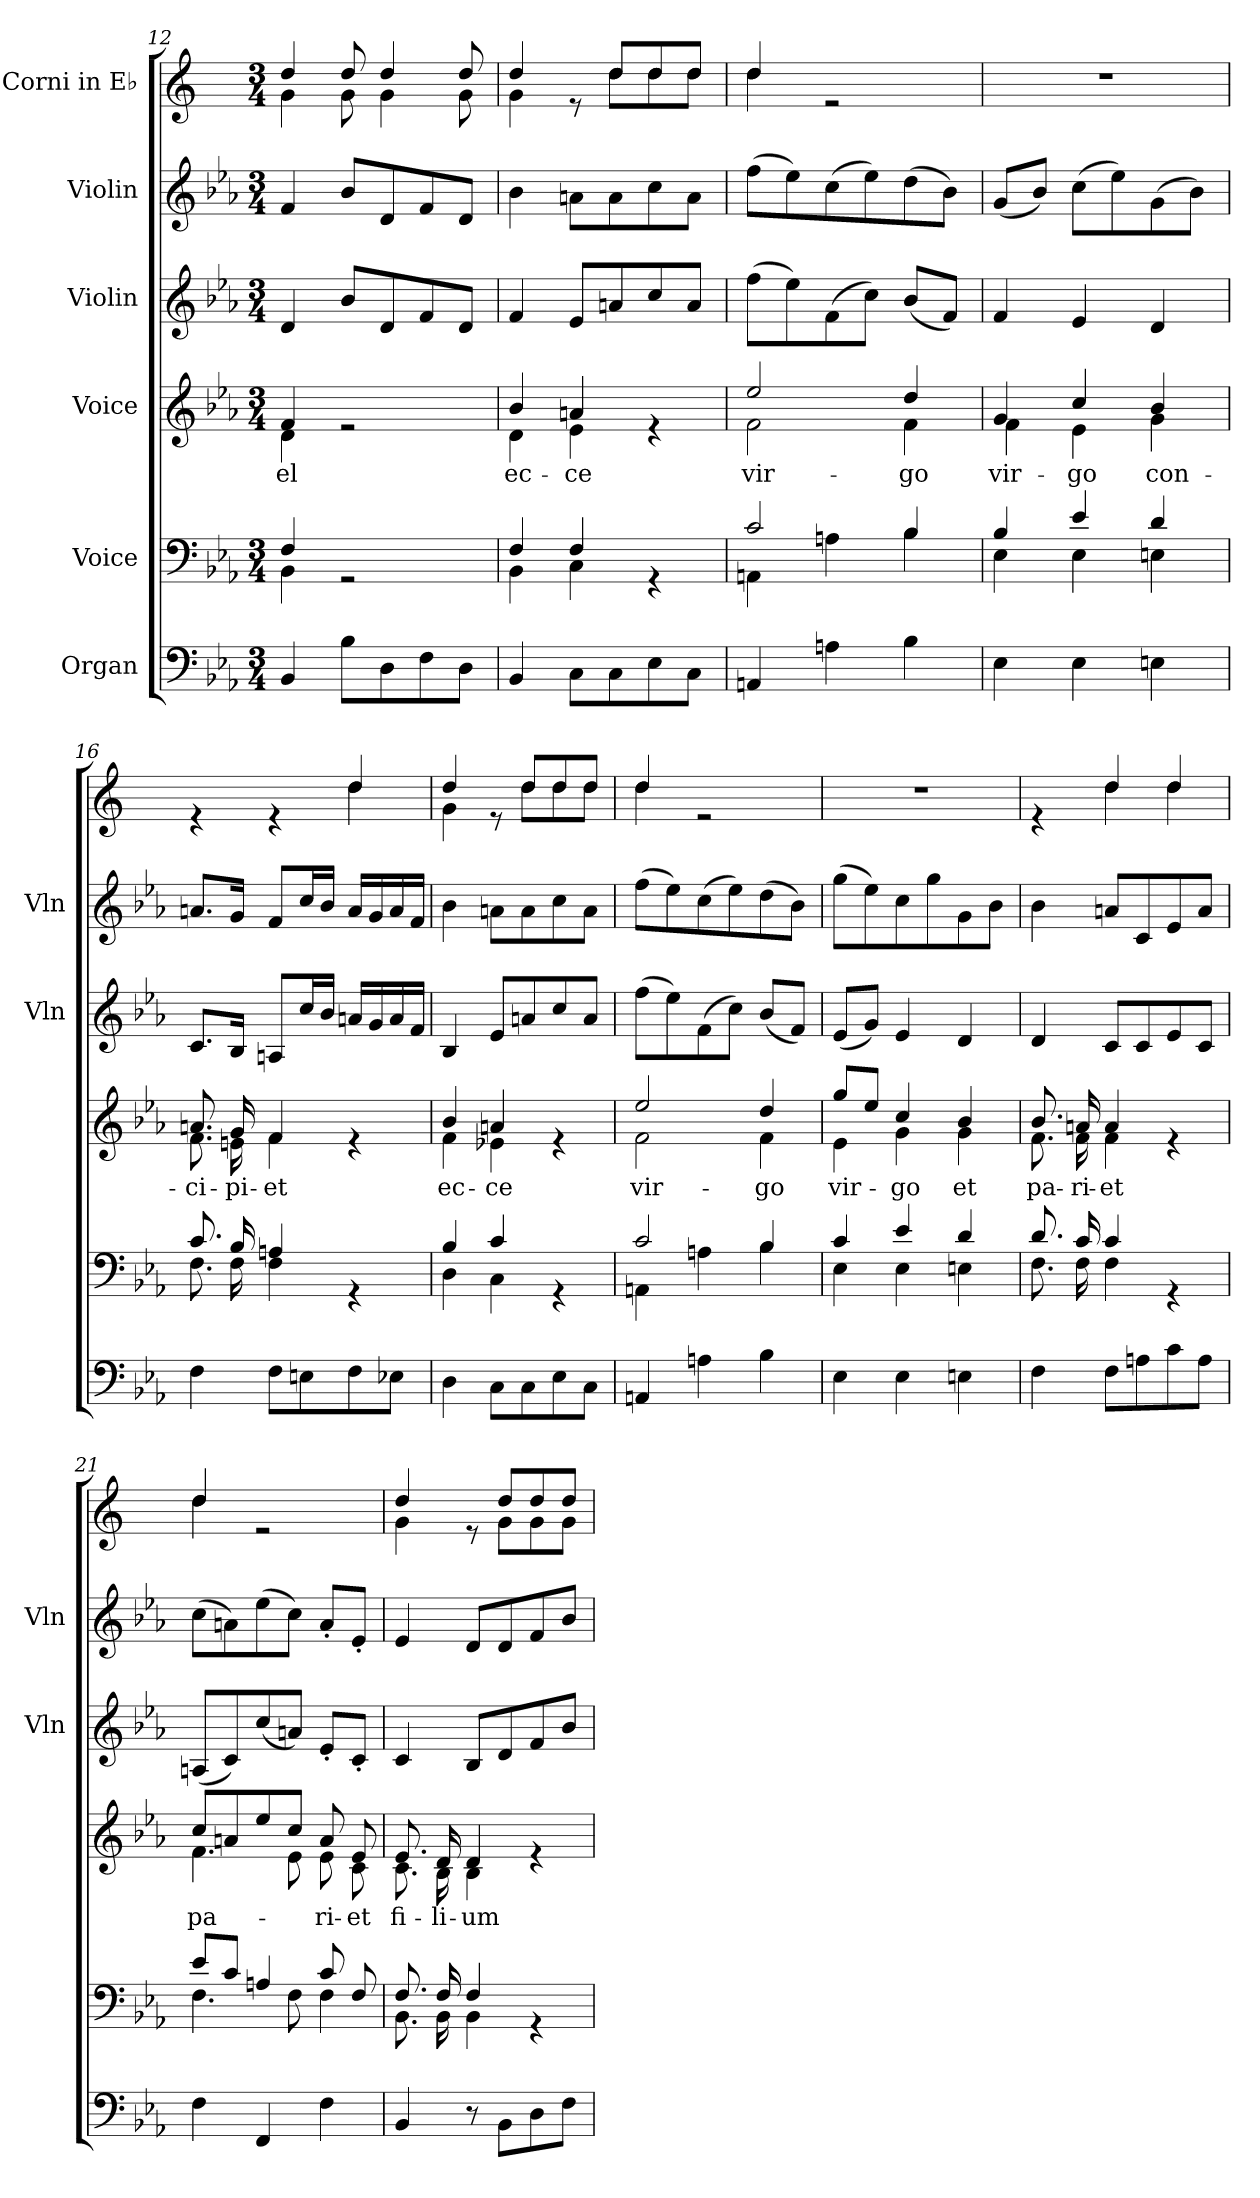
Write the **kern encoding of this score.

**kern	**kern	**kern	**text	**kern	**kern	**kern
*part6	*part5	*part4	*part4	*part3	*part2	*part1
*staff6	*staff5	*staff4	*staff4	*staff3	*staff2	*staff1
*I"Organ	*I"Voice	*I"Voice	*	*I"Violin	*I"Violin	*I"Corni in E♭
*	*	*	*	*I'Vln	*I'Vln	*
*clefF4	*clefF4	*clefG2	*	*clefG2	*clefG2	*clefG2
*	*	*	*	*	*	*ITrd4c7
*k[b-e-a-]	*k[b-e-a-]	*k[b-e-a-]	*	*k[b-e-a-]	*k[b-e-a-]	*k[b-]
*M3/4	*M3/4	*M3/4	*	*M3/4	*M3/4	*M3/4
=12	=12	=12	=12	=12	=12	=12
*	*^	*	*	*	*	*
!	!	!	!	!LO:LY:b	!	!	!
*	*	*	*^	*	*	*	*^
4BB-/	4F/	4BB-\	4f/	4d\	-el	4d/	4f/	4g/	4c\
8B-\L	2rGG	2ryy	2re	2ryy	.	8b-/L	8b-/L	8g/	8c\
8D\	.	.	.	.	.	8d/	8d/	4g/	4c\
8F\	.	.	.	.	.	8f/	8f/	.	.
8D\J	.	.	.	.	.	8d/J	8d/J	8g/	8c\
=13	=13	=13	=13	=13	=13	=13	=13	=13	=13
!	!	!	!	!	!LO:LY:b	!	!	!	!
4BB-/	4F/	4BB-\	4b-/	4d\	ec-	4f/	4b-\	4g/	4c\
!	!	!	!	!	!LO:LY:b	!	!	!	!
8C\L	4F/	4C\	4an/	4e-\	-ce	8e-/L	8an\L	8re	8ryy
8C\	.	.	.	.	.	8an/	8a\	8g/L	8g\L
8E-\	4rGG	4ryy	4re	4ryy	.	8cc/	8cc\	8g/	8g\
8C\J	.	.	.	.	.	8a/J	8a\J	8g/J	8g\J
=14	=14	=14	=14	=14	=14	=14	=14	=14	=14
!	!	!	!	!	!LO:LY:b	!	!	!	!
4AAn/	2c/	4AAn\	2ee-/	2f\	vir-	(8ff\L	(8ff\L	4g/	4g\
.	.	.	.	.	.	8ee-\)	8ee-\)	.	.
4An\	.	4An\	.	.	.	(8f\	(8cc\	2re	2ryy
.	.	.	.	.	.	8cc\J)	8ee-\)	.	.
!	!	!	!	!	!LO:LY:b	!	!	!	!
4B-\	4B-/	4B-\	4dd/	4f\	-go	(8b-/L	(8dd\	.	.
.	.	.	.	.	.	8f/J)	8b-\J)	.	.
*	*	*	*	*	*	*	*	*v	*v
=15	=15	=15	=15	=15	=15	=15	=15	=15
!	!	!	!	!	!LO:LY:b	!	!	!
4E-\	4B-/	4E-\	4g/	4f\	vir-	4f/	(8g/L	2.r
.	.	.	.	.	.	.	8b-/J)	.
!	!	!	!	!	!LO:LY:b	!	!	!
4E-\	4e-/	4E-\	4cc/	4e-\	-go	4e-/	(8cc\L	.
.	.	.	.	.	.	.	8ee-\)	.
!	!	!	!	!	!LO:LY:b	!	!	!
4En\	4d/	4En\	4b-/	4g\	con-	4d/	(8g\	.
.	.	.	.	.	.	.	8b-\J)	.
!!LO:LB:g=z
=16	=16	=16	=16	=16	=16	=16	=16	=16
!	!	!	!	!	!LO:LY:b	!	!	!
*	*	*	*	*	*	*	*	*^
4F\	8.c/	8.F\	8.an/	8.f\	-ci-	8.c/L	8.an/L	4re	2ryy
!	!	!	!	!	!LO:LY:b	!	!	!	!
.	16B-/	16F\	16g/	16en\	-pi-	16B-/Jk	16g/Jk	.	.
!	!	!	!	!	!LO:LY:b	!	!	!	!
8F\L	4An/	4F\	4f/	4f\	-et	8An/L	8f/L	4re	.
8En\	.	.	.	.	.	16cc/L	16cc/L	.	.
.	.	.	.	.	.	16b-/JJ	16b-/JJ	.	.
8F\	4rGG	4ryy	4re	4ryy	.	16an/LL	16a/LL	4g/	4g\
.	.	.	.	.	.	16g/	16g/	.	.
8E-X\J	.	.	.	.	.	16a/	16a/	.	.
.	.	.	.	.	.	16f/JJ	16f/JJ	.	.
=17	=17	=17	=17	=17	=17	=17	=17	=17	=17
!	!	!	!	!	!LO:LY:b	!	!	!	!
4D\	4B-/	4D\	4b-/	4f\	ec-	4B-/	4b-\	4g/	4c\
!	!	!	!	!	!LO:LY:b	!	!	!	!
8C\L	4c/	4C\	4an/	4e-X\	-ce	8e-/L	8an\L	8re	8ryy
8C\	.	.	.	.	.	8an/	8a\	8g/L	8g\L
8E-\	4rGG	4ryy	4re	4ryy	.	8cc/	8cc\	8g/	8g\
8C\J	.	.	.	.	.	8a/J	8a\J	8g/J	8g\J
=18	=18	=18	=18	=18	=18	=18	=18	=18	=18
!	!	!	!	!	!LO:LY:b	!	!	!	!
4AAn/	2c/	4AAn\	2ee-/	2f\	vir-	(8ff\L	(8ff\L	4g/	4g\
.	.	.	.	.	.	8ee-\)	8ee-\)	.	.
4An\	.	4An\	.	.	.	(8f\	(8cc\	2re	2ryy
.	.	.	.	.	.	8cc\J)	8ee-\)	.	.
!	!	!	!	!	!LO:LY:b	!	!	!	!
4B-\	4B-/	4B-\	4dd/	4f\	-go	(8b-/L	(8dd\	.	.
.	.	.	.	.	.	8f/J)	8b-\J)	.	.
*	*	*	*	*	*	*	*	*v	*v
=19	=19	=19	=19	=19	=19	=19	=19	=19
!	!	!	!	!	!LO:LY:b	!	!	!
4E-\	4c/	4E-\	8gg/L	4e-\	vir-	(8e-/L	(8gg\L	2.r
.	.	.	8ee-/J	.	.	8g/J)	8ee-\)	.
!	!	!	!	!	!LO:LY:b	!	!	!
4E-\	4e-/	4E-\	4cc/	4g\	-go	4e-/	8cc\	.
.	.	.	.	.	.	.	8gg\	.
!	!	!	!	!	!LO:LY:b	!	!	!
4En\	4d/	4En\	4b-/	4g\	et	4d/	8g\	.
.	.	.	.	.	.	.	8b-\J	.
=20	=20	=20	=20	=20	=20	=20	=20	=20
!	!	!	!	!	!LO:LY:b	!	!	!
*	*	*	*	*	*	*	*	*^
4F\	8.d/	8.F\	8.b-/	8.f\	pa-	4d/	4b-\	4re	4ryy
!	!	!	!	!	!LO:LY:b	!	!	!	!
.	16c/	16F\	16an/	16f\	-ri-	.	.	.	.
!	!	!	!	!	!LO:LY:b	!	!	!	!
8F\L	4c/	4F\	4a/	4f\	-et	8c/L	8an/L	4g/	4g\
8An\	.	.	.	.	.	8c/	8c/	.	.
8c\	4rGG	4ryy	4re	4ryy	.	8e-/	8e-/	4g/	4g\
8A\J	.	.	.	.	.	8c/J	8a/J	.	.
!!LO:PB:g=z	!!
=21	=21	=21	=21	=21	=21	=21	=21	=21	=21
!	!	!	!	!	!LO:LY:b	!	!	!	!
4F\	8e-/L	4.F\	8cc/L	4.f\	pa-	(8An/L	(8cc\L	4g/	4g\
.	8c/J	.	8an/	.	.	8c/)	8an\)	.	.
4FF/	4An/	.	8ee-/	.	.	(8cc/	(8ee-\	2re	2ryy
.	.	8F\	8cc/J	8e-\	.	8an/J)	8cc\J)	.	.
!	!	!	!	!	!LO:LY:b	!	!	!	!
4F\	8c/	4F\	8a/	8e-\	-ri-	8e-'/L	8a'/L	.	.
!	!	!	!	!	!LO:LY:b	!	!	!	!
.	8F/	.	8e-/	8c\	-et	8c'/J	8e-'/J	.	.
=22	=22	=22	=22	=22	=22	=22	=22	=22	=22
!	!	!	!	!	!LO:LY:b	!	!	!	!
4BB-/	8.F/	8.BB-\	8.e-/	8.c\	fi-	4c/	4e-/	4g/	4c\
!	!	!	!	!	!LO:LY:b	!	!	!	!
.	16F/	16BB-\	16d/	16B-\	-li-	.	.	.	.
!	!	!	!	!	!LO:LY:b	!	!	!	!
8r	4F/	4BB-\	4d/	4B-\	-um	8B-/L	8d/L	8re	8ryy
8BB-\L	.	.	.	.	.	8d/	8d/	8g/L	8c\L
8D\	4rGG	4ryy	4re	4ryy	.	8f/	8f/	8g/	8c\
8F\J	.	.	.	.	.	8b-/J	8b-/J	8g/J	8c\J
*	*v	*v	*	*	*	*	*	*v	*v
*	*	*v	*v	*	*	*	*
=	=	=	=	=	=	=
*-	*-	*-	*-	*-	*-	*-
